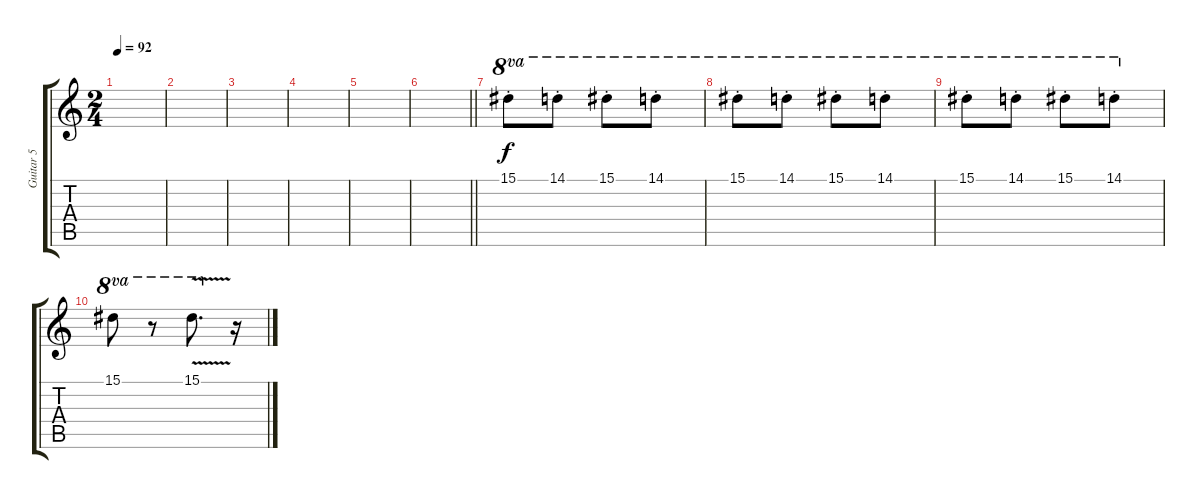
\track ("Guitar 5" "Guitar 5") {instrument distortionguitar}
\staff {score tabs}
\tuning (C4 G3 Eb3 Bb2 F2 C2) {hide}
\ts (2 4)
\tempo 92
\clef g2
\ks c
|
|
|
|
|
\barLineRight lightlight
|
\section ("" "")
15.1{st}.8{ot 8va} 14.1{st}.8{ot 8va} 15.1{st}.8{ot 8va} 14.1{st}.8{ot 8va} |
15.1{st}.8{ot 8va} 14.1{st}.8{ot 8va} 15.1{st}.8{ot 8va} 14.1{st}.8{ot 8va} |
15.1{st}.8{ot 8va} 14.1{st}.8{ot 8va} 15.1{st}.8{ot 8va} 14.1{st}.8{ot 8va} |
15.1.8{ot 8va} r.8{ot 8va} 15.1{v}.8{d ot 8va} r.16
